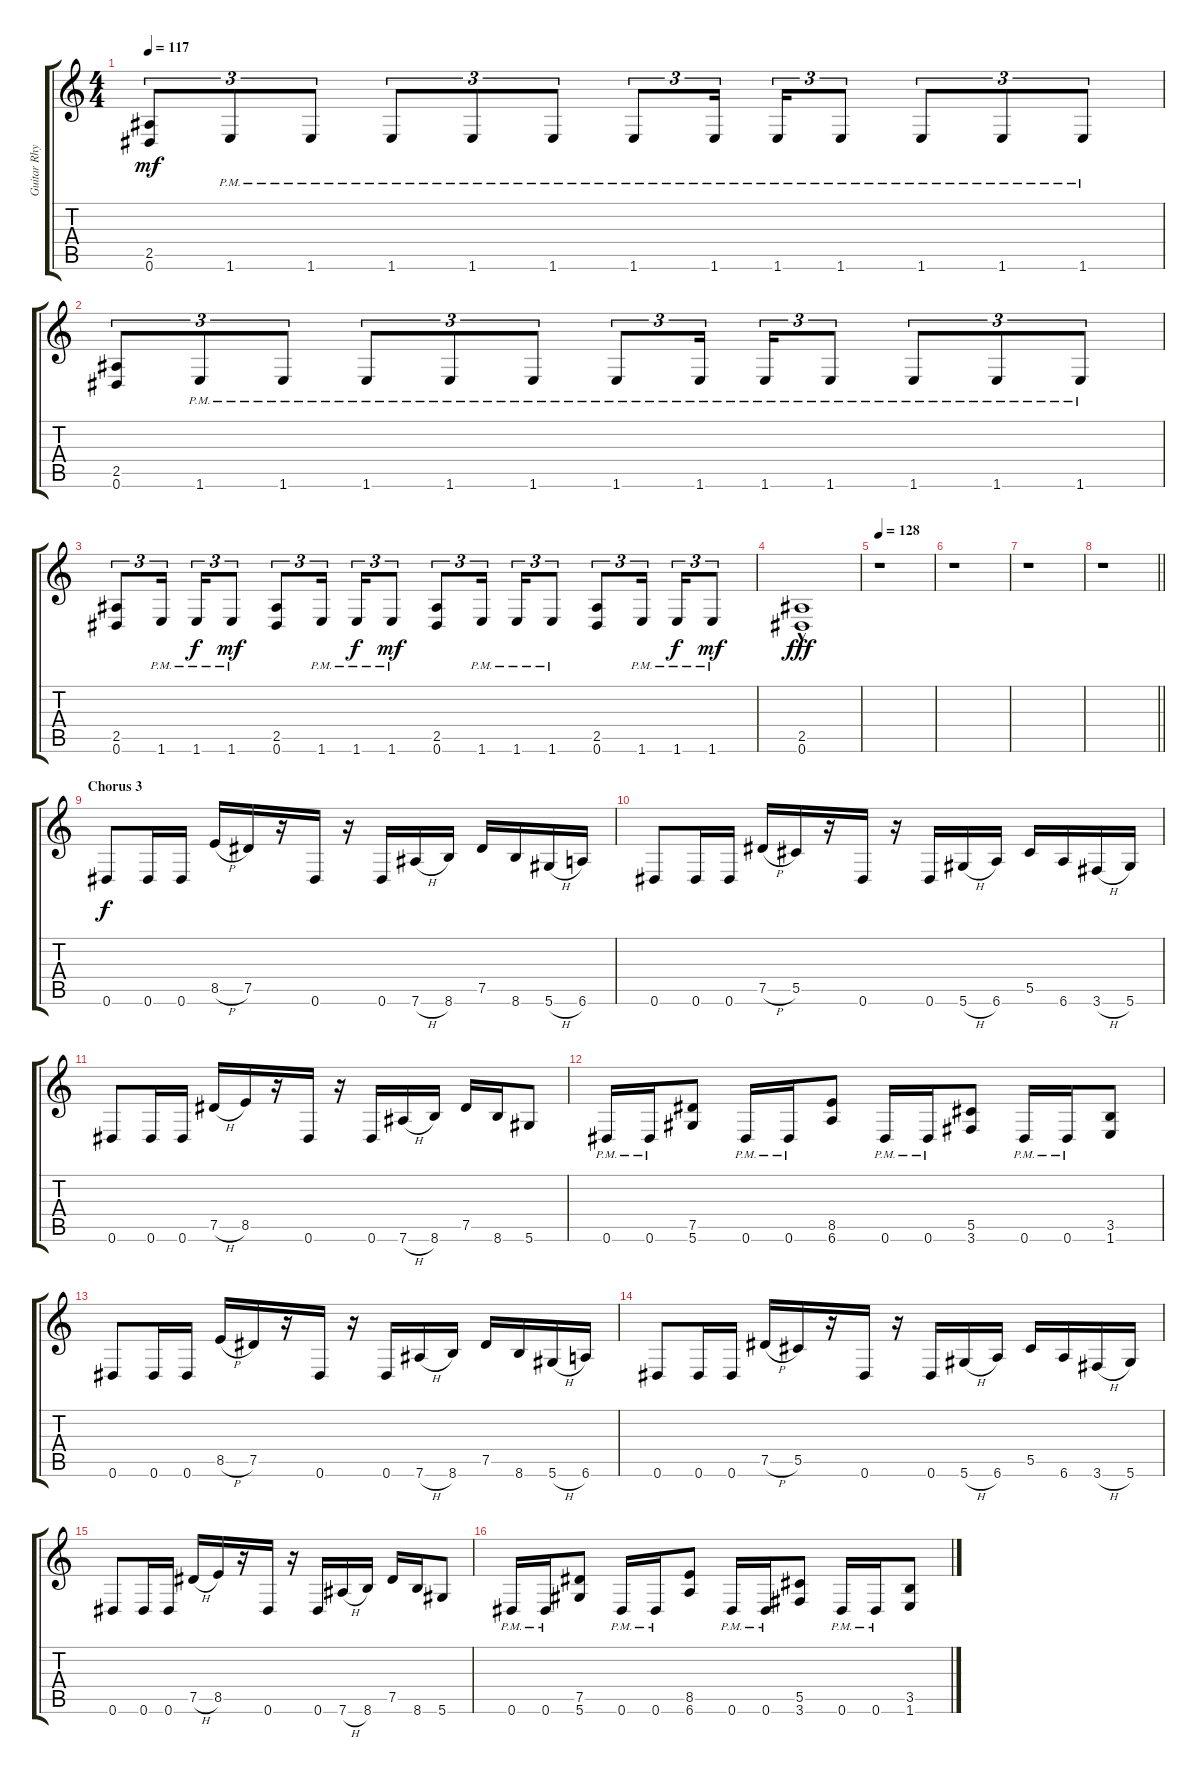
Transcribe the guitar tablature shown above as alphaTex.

\track ("Guitar Rhythm" "Guitar Rhy") {instrument distortionguitar}
\staff {score tabs}
\tuning (Eb4 Bb3 Gb3 Db3 Ab2 Eb2) {hide}
\ts (4 4)
\tempo 117
\clef g2
\ks c
(2.5 0.6).8{tu (3 2) dy mf} 1.6{pm}.8{tu (3 2)} 1.6{pm}.8{tu (3 2)} 1.6{pm}.8{tu (3 2)} 1.6{pm}.8{tu (3 2)} 1.6{pm}.8{tu (3 2)} 1.6{pm}.8{tu (3 2)} 1.6{pm}.16{tu (3 2) beam splitsecondary} 1.6{pm}.16{tu (3 2)} 1.6{pm}.8{tu (3 2)} 1.6{pm}.8{tu (3 2)} 1.6{pm}.8{tu (3 2)} 1.6{pm}.8{tu (3 2)} |
(2.5 0.6).8{tu (3 2)} 1.6{pm}.8{tu (3 2)} 1.6{pm}.8{tu (3 2)} 1.6{pm}.8{tu (3 2)} 1.6{pm}.8{tu (3 2)} 1.6{pm}.8{tu (3 2)} 1.6{pm}.8{tu (3 2)} 1.6{pm}.16{tu (3 2) beam splitsecondary} 1.6{pm}.16{tu (3 2)} 1.6{pm}.8{tu (3 2)} 1.6{pm}.8{tu (3 2)} 1.6{pm}.8{tu (3 2)} 1.6{pm}.8{tu (3 2)} |
(2.5 0.6).8{tu (3 2)} 1.6{pm}.16{tu (3 2) beam splitsecondary} 1.6{pm}.16{tu (3 2) dy f} 1.6{pm}.8{tu (3 2) dy mf} (2.5 0.6).8{tu (3 2)} 1.6{pm}.16{tu (3 2) beam splitsecondary} 1.6{pm}.16{tu (3 2) dy f} 1.6{pm}.8{tu (3 2) dy mf} (2.5 0.6).8{tu (3 2)} 1.6{pm}.16{tu (3 2) beam splitsecondary} 1.6{pm}.16{tu (3 2)} 1.6{pm}.8{tu (3 2)} (2.5 0.6).8{tu (3 2)} 1.6{pm}.16{tu (3 2) beam splitsecondary} 1.6{pm}.16{tu (3 2) dy f} 1.6{pm}.8{tu (3 2) dy mf} |
(2.5{hac} 0.6{hac}).1{dy fff} |
\tempo 128
r.1 |
r.1 |
r.1 |
\barLineRight lightlight
r.1 |
\section ("" "Chorus 3")
0.6.8{dy f} 0.6.16 0.6.16 8.5{h}.16 7.5.16 r.16 0.6.16 r.16 0.6.16 7.6{h}.16 8.6.16 7.5.16 8.6.16 5.6{h}.16 6.6.16 |
0.6.8 0.6.16 0.6.16 7.5{h}.16 5.5.16 r.16 0.6.16 r.16 0.6.16 5.6{h}.16 6.6.16 5.5.16 6.6.16 3.6{h}.16 5.6.16 |
0.6.8 0.6.16 0.6.16 7.5{h}.16 8.5.16 r.16 0.6.16 r.16 0.6.16 7.6{h}.16 8.6.16 7.5.16 8.6.16 5.6.8 |
0.6{pm}.16 0.6{pm}.16 (7.5 5.6).8 0.6{pm}.16 0.6{pm}.16 (8.5 6.6).8 0.6{pm}.16 0.6{pm}.16 (5.5 3.6).8 0.6{pm}.16 0.6{pm}.16 (3.5 1.6).8 |
0.6.8 0.6.16 0.6.16 8.5{h}.16 7.5.16 r.16 0.6.16 r.16 0.6.16 7.6{h}.16 8.6.16 7.5.16 8.6.16 5.6{h}.16 6.6.16 |
0.6.8 0.6.16 0.6.16 7.5{h}.16 5.5.16 r.16 0.6.16 r.16 0.6.16 5.6{h}.16 6.6.16 5.5.16 6.6.16 3.6{h}.16 5.6.16 |
0.6.8 0.6.16 0.6.16 7.5{h}.16 8.5.16 r.16 0.6.16 r.16 0.6.16 7.6{h}.16 8.6.16 7.5.16 8.6.16 5.6.8 |
0.6{pm}.16 0.6{pm}.16 (7.5 5.6).8 0.6{pm}.16 0.6{pm}.16 (8.5 6.6).8 0.6{pm}.16 0.6{pm}.16 (5.5 3.6).8 0.6{pm}.16 0.6{pm}.16 (3.5 1.6).8
